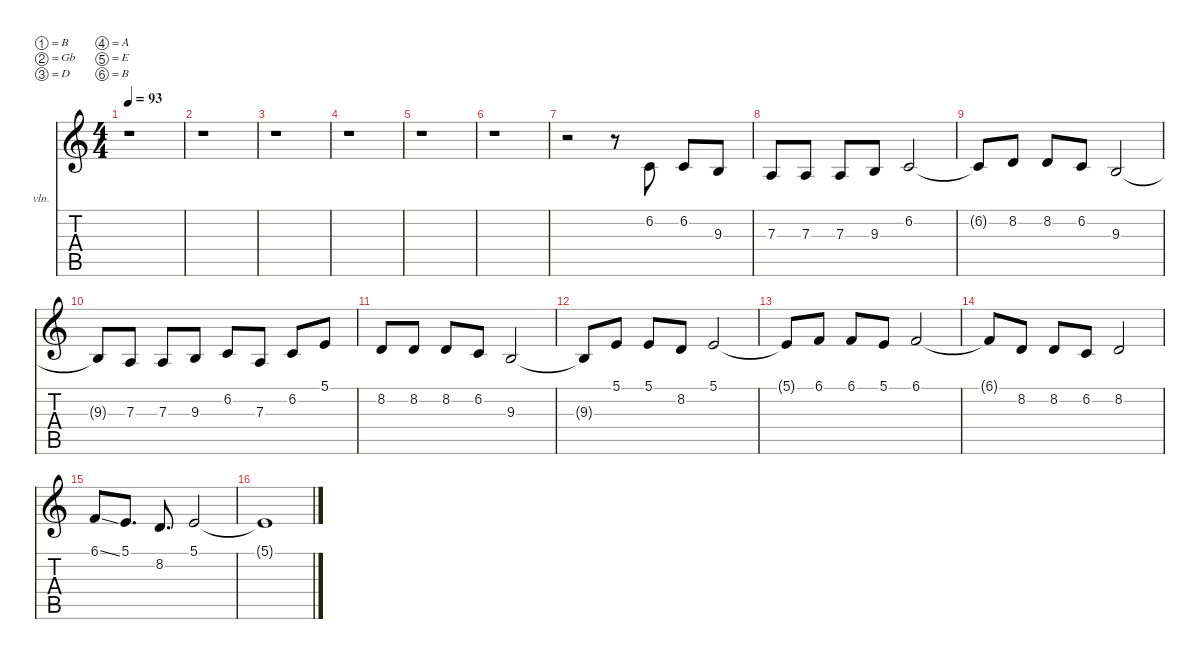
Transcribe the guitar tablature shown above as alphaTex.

\defaultSystemsLayout 2
\hideDynamics
\bracketExtendMode nobrackets
\firstSystemTrackNameOrientation horizontal
\otherSystemsTrackNameOrientation horizontal
\track ("Vocals" "vln.") {instrument synthstrings1}
\staff {score tabs}
\tuning (B3 Gb3 D3 A2 E2 B1)
\ts (4 4)
\scale
1.03701
\tempo 93
\accidentals auto
\clef g2
\ottava regular
\simile none
\ks c
r.1{dy f beam Down} |
\scale
0.96299 r.1{beam Down} |
\scale
1.03175 r.1{beam Down} |
\scale
0.968253 r.1{beam Down} |
\scale
1.03175 r.1{beam Down} |
\scale
0.968253 r.1{beam Down} |
\scale
1.03175 r.2{beam Down} r.8{beam Down} 6.2.8{beam Up} 6.2.8{beam Up} 9.3.8{beam Up} |
\scale
0.968253 7.3.8{beam Up} 7.3.8{beam Up} 7.3.8{beam Up} 9.3.8{beam Up} 6.2.2{beam Up} |
\scale
1.03175 6.2{t}.8{beam Up} 8.2.8{beam Up} 8.2.8{beam Up} 6.2.8{beam Up} 9.3.2{beam Up} |
\scale
0.968253 9.3{t}.8{beam Up} 7.3.8{beam Up} 7.3.8{beam Up} 9.3.8{beam Up} 6.2.8{beam Up} 7.3.8{beam Up} 6.2.8{beam Up} 5.1.8{beam Up} |
\scale
1.03175 8.2.8{beam Up} 8.2.8{beam Up} 8.2.8{beam Up} 6.2.8{beam Up} 9.3.2{beam Up} |
\scale
0.968253 9.3{t}.8{beam Up} 5.1.8{beam Up} 5.1.8{beam Up} 8.2.8{beam Up} 5.1.2{beam Up} |
\scale
1.03175 5.1{t}.8{beam Up} 6.1.8{beam Up} 6.1.8{beam Up} 5.1.8{beam Up} 6.1.2{beam Up} |
\scale
0.968253 6.1{t}.8{beam Up} 8.2.8{beam Up} 8.2.8{beam Up} 6.2.8{beam Up} 8.2.2{beam Up} |
\scale
1.03175 6.1{ss}.8{beam Up} 5.1.8{d beam Up} 8.2.8{d beam Up} 5.1.2{beam Up} |
\scale
0.968253 5.1{t}.1{beam Up}
